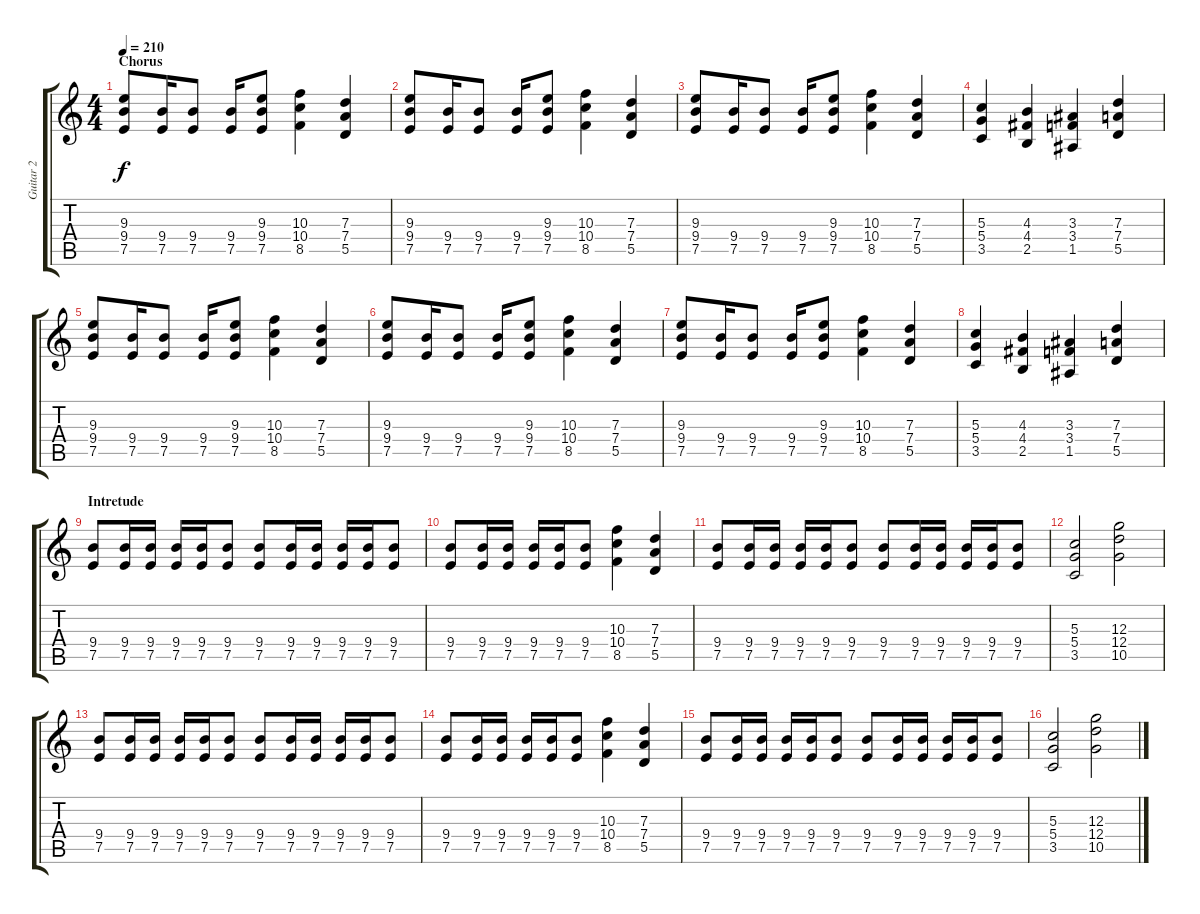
\track ("Guitar 2" "Guitar 2") {instrument distortionguitar}
\staff {score tabs}
\tuning (E4 B3 G3 D3 A2 E2) {hide}
\ts (4 4)
\section ("" "Chorus")
\tempo 210
\clef g2
\ks c
(9.3 9.4 7.5).8{dy f} (9.4 7.5).16 (9.4 7.5).8 (9.4 7.5).16 (9.3 9.4 7.5).8 (10.3 10.4 8.5).4 (7.3 7.4 5.5).4 |
(9.3 9.4 7.5).8 (9.4 7.5).16 (9.4 7.5).8 (9.4 7.5).16 (9.3 9.4 7.5).8 (10.3 10.4 8.5).4 (7.3 7.4 5.5).4 |
(9.3 9.4 7.5).8 (9.4 7.5).16 (9.4 7.5).8 (9.4 7.5).16 (9.3 9.4 7.5).8 (10.3 10.4 8.5).4 (7.3 7.4 5.5).4 |
(5.3 5.4 3.5).4 (4.3 4.4 2.5).4 (3.3 3.4 1.5).4 (7.3 7.4 5.5).4 |
(9.3 9.4 7.5).8 (9.4 7.5).16 (9.4 7.5).8 (9.4 7.5).16 (9.3 9.4 7.5).8 (10.3 10.4 8.5).4 (7.3 7.4 5.5).4 |
(9.3 9.4 7.5).8 (9.4 7.5).16 (9.4 7.5).8 (9.4 7.5).16 (9.3 9.4 7.5).8 (10.3 10.4 8.5).4 (7.3 7.4 5.5).4 |
(9.3 9.4 7.5).8 (9.4 7.5).16 (9.4 7.5).8 (9.4 7.5).16 (9.3 9.4 7.5).8 (10.3 10.4 8.5).4 (7.3 7.4 5.5).4 |
(5.3 5.4 3.5).4 (4.3 4.4 2.5).4 (3.3 3.4 1.5).4 (7.3 7.4 5.5).4 |
\section ("" "Intretude")
(9.4 7.5).8 (9.4 7.5).16 (9.4 7.5).16 (9.4 7.5).16 (9.4 7.5).16 (9.4 7.5).8 (9.4 7.5).8 (9.4 7.5).16 (9.4 7.5).16 (9.4 7.5).16 (9.4 7.5).16 (9.4 7.5).8 |
(9.4 7.5).8 (9.4 7.5).16 (9.4 7.5).16 (9.4 7.5).16 (9.4 7.5).16 (9.4 7.5).8 (10.3 10.4 8.5).4 (7.3 7.4 5.5).4 |
(9.4 7.5).8 (9.4 7.5).16 (9.4 7.5).16 (9.4 7.5).16 (9.4 7.5).16 (9.4 7.5).8 (9.4 7.5).8 (9.4 7.5).16 (9.4 7.5).16 (9.4 7.5).16 (9.4 7.5).16 (9.4 7.5).8 |
(5.3 5.4 3.5).2 (12.3 12.4 10.5).2 |
(9.4 7.5).8 (9.4 7.5).16 (9.4 7.5).16 (9.4 7.5).16 (9.4 7.5).16 (9.4 7.5).8 (9.4 7.5).8 (9.4 7.5).16 (9.4 7.5).16 (9.4 7.5).16 (9.4 7.5).16 (9.4 7.5).8 |
(9.4 7.5).8 (9.4 7.5).16 (9.4 7.5).16 (9.4 7.5).16 (9.4 7.5).16 (9.4 7.5).8 (10.3 10.4 8.5).4 (7.3 7.4 5.5).4 |
(9.4 7.5).8 (9.4 7.5).16 (9.4 7.5).16 (9.4 7.5).16 (9.4 7.5).16 (9.4 7.5).8 (9.4 7.5).8 (9.4 7.5).16 (9.4 7.5).16 (9.4 7.5).16 (9.4 7.5).16 (9.4 7.5).8 |
(5.3 5.4 3.5).2 (12.3 12.4 10.5).2
